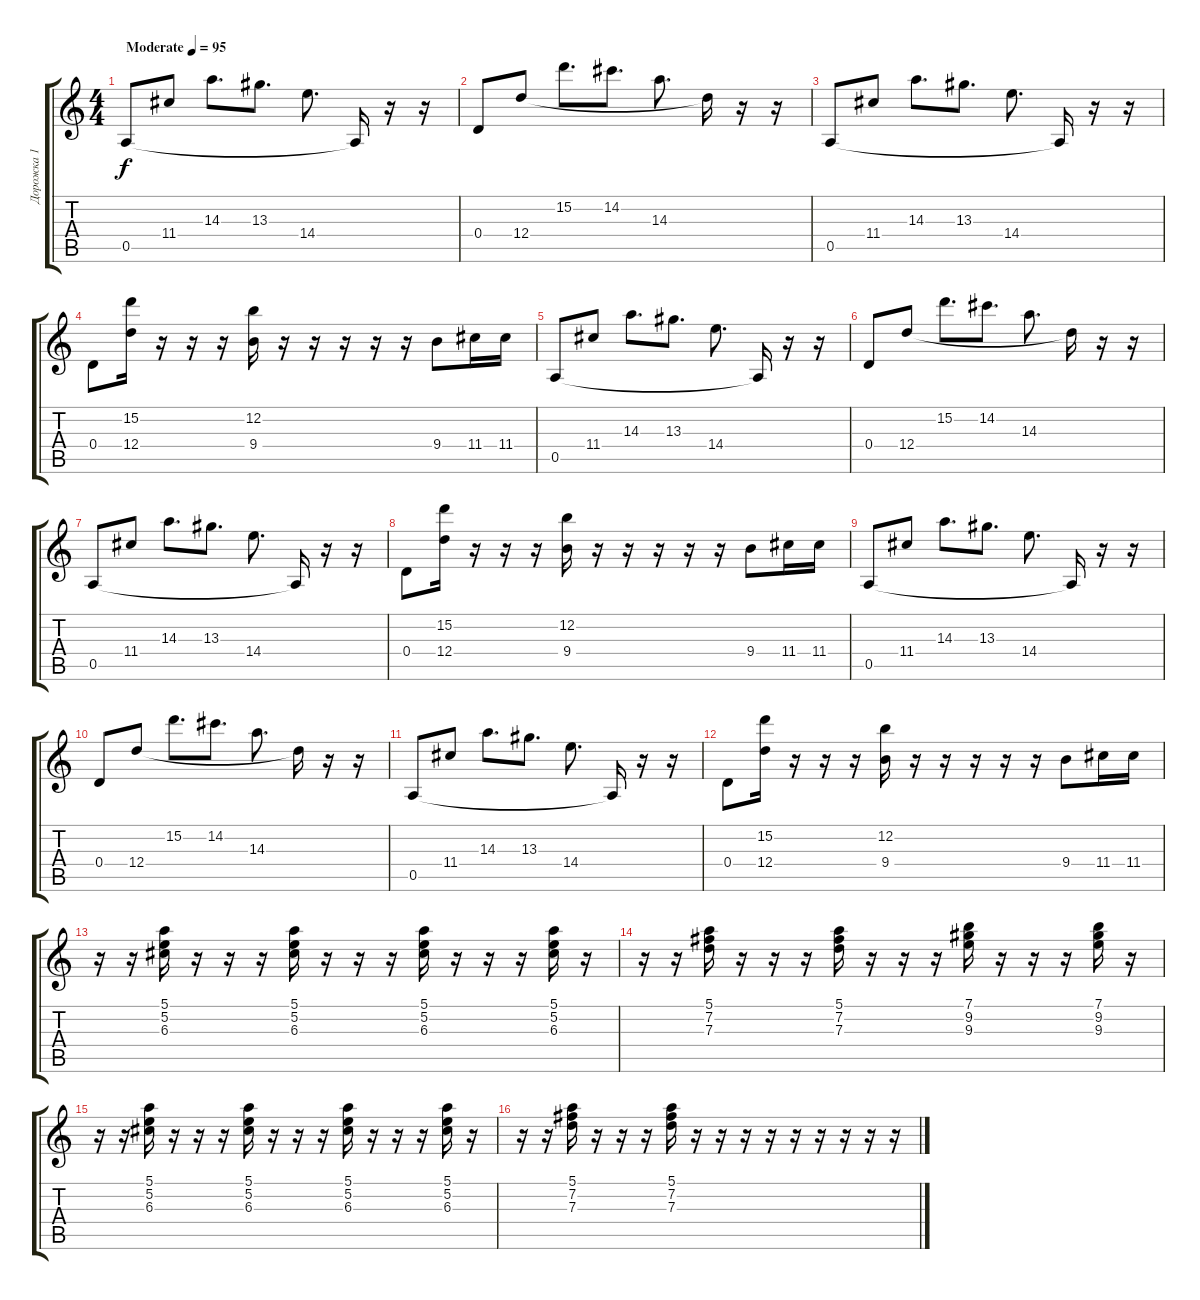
\track ("Дорожка 1" "Дорожка 1") {instrument acousticguitarsteel}
\staff {score tabs}
\tuning (E4 B3 G3 D3 A2 E2) {hide}
\ts (4 4)
\tempo (95 "Moderate")
\clef g2
\ks c
0.5.8{dy f instrument acousticguitarsteel} 11.4.8 14.3.8{d} 13.3.8{d} 14.4.8{d} 0.5{t}.16 r.16 r.16 |
0.4.8 12.4.8 15.2.8{d} 14.2.8{d} 14.3.8{d} 12.4{t}.16 r.16 r.16 |
0.5.8 11.4.8 14.3.8{d} 13.3.8{d} 14.4.8{d} 0.5{t}.16 r.16 r.16 |
0.4.8 (15.2 12.4).16 r.16 r.16 r.16 (12.2 9.4).16 r.16 r.16 r.16 r.16 r.16 9.4.8 11.4.16 11.4.16 |
0.5.8 11.4.8 14.3.8{d} 13.3.8{d} 14.4.8{d} 0.5{t}.16 r.16 r.16 |
0.4.8 12.4.8 15.2.8{d} 14.2.8{d} 14.3.8{d} 12.4{t}.16 r.16 r.16 |
0.5.8 11.4.8 14.3.8{d} 13.3.8{d} 14.4.8{d} 0.5{t}.16 r.16 r.16 |
0.4.8 (15.2 12.4).16 r.16 r.16 r.16 (12.2 9.4).16 r.16 r.16 r.16 r.16 r.16 9.4.8 11.4.16 11.4.16 |
0.5.8 11.4.8 14.3.8{d} 13.3.8{d} 14.4.8{d} 0.5{t}.16 r.16 r.16 |
0.4.8 12.4.8 15.2.8{d} 14.2.8{d} 14.3.8{d} 12.4{t}.16 r.16 r.16 |
0.5.8 11.4.8 14.3.8{d} 13.3.8{d} 14.4.8{d} 0.5{t}.16 r.16 r.16 |
0.4.8 (15.2 12.4).16 r.16 r.16 r.16 (12.2 9.4).16 r.16 r.16 r.16 r.16 r.16 9.4.8 11.4.16 11.4.16 |
r.16 r.16 (5.1 5.2 6.3).16 r.16 r.16 r.16 (5.1 5.2 6.3).16 r.16 r.16 r.16 (5.1 5.2 6.3).16 r.16 r.16 r.16 (5.1 5.2 6.3).16 r.16 |
r.16 r.16 (5.1 7.2 7.3).16 r.16 r.16 r.16 (5.1 7.2 7.3).16 r.16 r.16 r.16 (7.1 9.2 9.3).16 r.16 r.16 r.16 (7.1 9.2 9.3).16 r.16 |
r.16 r.16 (5.1 5.2 6.3).16 r.16 r.16 r.16 (5.1 5.2 6.3).16 r.16 r.16 r.16 (5.1 5.2 6.3).16 r.16 r.16 r.16 (5.1 5.2 6.3).16 r.16 |
r.16 r.16 (5.1 7.2 7.3).16 r.16 r.16 r.16 (5.1 7.2 7.3).16 r.16 r.16 r.16 r.16 r.16 r.16 r.16 r.16 r.16
